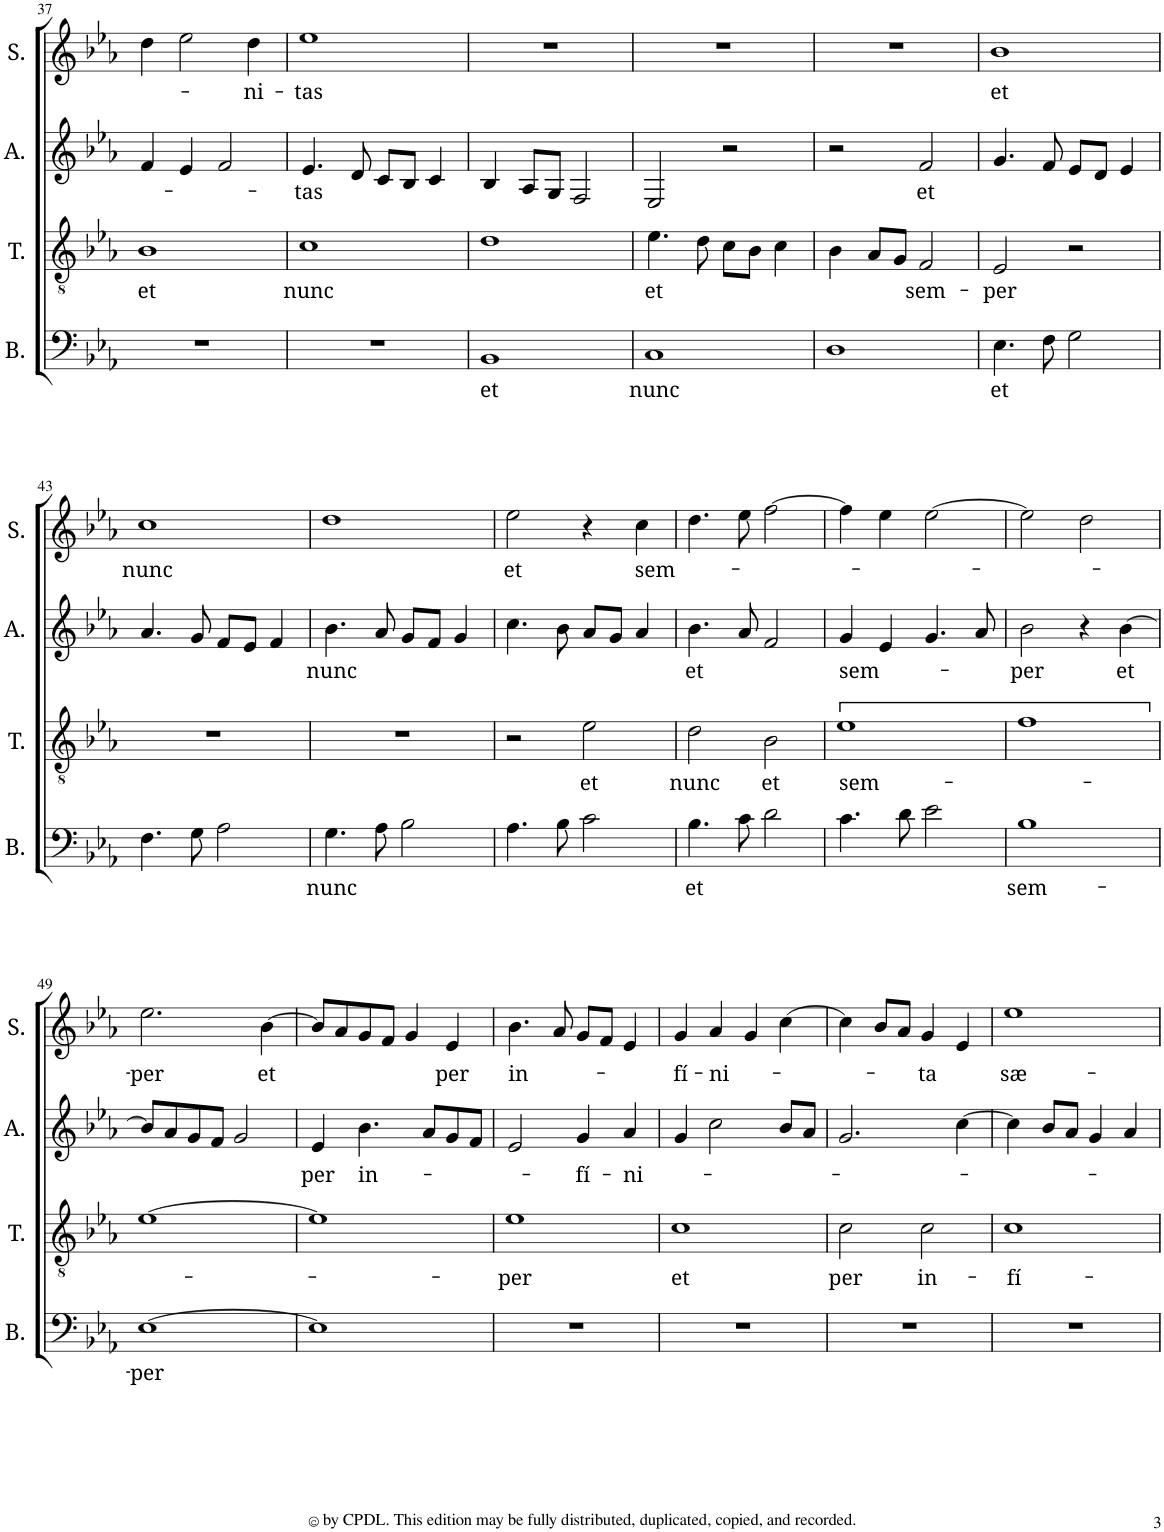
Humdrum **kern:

**kern	**text	**kern	**text	**kern	**text	**kern	**text
*part4	*part4	*part3	*part3	*part2	*part2	*part1	*part1
*staff4	*staff4	*staff3	*staff3	*staff2	*staff2	*staff1	*staff1
*I"Bass	*	*I"Tenor	*	*I"Alto	*	*I"Soprano	*
*I'B.	*	*I'T.	*	*I'A.	*	*I'S.	*
!!LO:PB:g=z
*clefF4	*	*clefGv2	*	*clefG2	*	*clefG2	*
*k[b-e-a-]	*	*k[b-e-a-]	*	*k[b-e-a-]	*	*k[b-e-a-]	*
*M2/2	*	*M2/2	*	*M2/2	*	*M2/2	*
*met(c|)	*	*met(c|)	*	*met(c|)	*	*met(c|)	*
=37	=37	=37	=37	=37	=37	=37	=37
!	!	!	!LO:LY:b	!	!	!	!
1r	.	1B-	et	4f/	.	4dd\	.
.	.	.	.	4e-/	.	2ee-\	.
.	.	.	.	2f/	.	.	.
!	!	!	!	!	!	!	!LO:LY:b
.	.	.	.	.	.	4dd\	-ni-
=38	=38	=38	=38	=38	=38	=38	=38
!	!	!	!LO:LY:b	!	!LO:LY:b	!	!LO:LY:b
1r	.	1c	nunc	4.e-/	-tas	1ee-	-tas
.	.	.	.	8d/	.	.	.
.	.	.	.	8c/L	.	.	.
.	.	.	.	8B-/J	.	.	.
.	.	.	.	4c/	.	.	.
=39	=39	=39	=39	=39	=39	=39	=39
!	!LO:LY:b	!	!	!	!	!	!
1BB-	et	1d	.	4B-/	.	1r	.
.	.	.	.	8A-/L	.	.	.
.	.	.	.	8G/J	.	.	.
.	.	.	.	2F/	.	.	.
=40	=40	=40	=40	=40	=40	=40	=40
!	!LO:LY:b	!	!LO:LY:b	!	!	!	!
1C	nunc	4.e-\	et	2E-/	.	1r	.
.	.	8d\	.	.	.	.	.
.	.	8c\L	.	2r	.	.	.
.	.	8B-\J	.	.	.	.	.
.	.	4c\	.	.	.	.	.
=41	=41	=41	=41	=41	=41	=41	=41
1D	.	4B-\	.	2r	.	1r	.
.	.	8A-/L	.	.	.	.	.
.	.	8G/J	.	.	.	.	.
!	!	!	!LO:LY:b	!	!LO:LY:b	!	!
.	.	2F/	sem-	2f/	et	.	.
=42	=42	=42	=42	=42	=42	=42	=42
!	!LO:LY:b	!	!LO:LY:b	!	!	!	!LO:LY:b
4.E-\	et	2E-/	-per	4.g/	.	1b-	et
8F\	.	.	.	8f/	.	.	.
2G\	.	2r	.	8e-/L	.	.	.
.	.	.	.	8d/J	.	.	.
.	.	.	.	4e-/	.	.	.
!!LO:LB:g=z
=43	=43	=43	=43	=43	=43	=43	=43
!	!	!	!	!	!	!	!LO:LY:b
4.F\	.	1r	.	4.a-/	.	1cc	nunc
8G\	.	.	.	8g/	.	.	.
2A-\	.	.	.	8f/L	.	.	.
.	.	.	.	8e-/J	.	.	.
.	.	.	.	4f/	.	.	.
=44	=44	=44	=44	=44	=44	=44	=44
!	!LO:LY:b	!	!	!	!LO:LY:b	!	!
4.G\	nunc	1r	.	4.b-\	nunc	1dd	.
8A-\	.	.	.	8a-/	.	.	.
2B-\	.	.	.	8g/L	.	.	.
.	.	.	.	8f/J	.	.	.
.	.	.	.	4g/	.	.	.
=45	=45	=45	=45	=45	=45	=45	=45
!	!	!	!	!	!	!	!LO:LY:b
4.A-\	.	2r	.	4.cc\	.	2ee-\	et
8B-\	.	.	.	8b-\	.	.	.
!	!	!	!LO:LY:b	!	!	!	!
2c\	.	2e-\	et	8a-/L	.	4r	.
.	.	.	.	8g/J	.	.	.
!	!	!	!	!	!	!	!LO:LY:b
.	.	.	.	4a-/	.	4cc\	sem-
=46	=46	=46	=46	=46	=46	=46	=46
!	!LO:LY:b	!	!LO:LY:b	!	!LO:LY:b	!	!
4.B-\	et	2d\	nunc	4.b-\	et	4.dd\	.
8c\	.	.	.	8a-/	.	8ee-\	.
!	!	!	!LO:LY:b	!	!	!	!
2d\	.	2B-\	et	2f/	.	[2ff\	.
=47	=47	=47	=47	=47	=47	=47	=47
!	!	!	!LO:LY:b	!	!LO:LY:b	!	!
4.c\	.	1e-	sem-	4g/	sem-	4ff\]	.
.	.	.	.	4e-/	.	4ee-\	.
8d\	.	.	.	.	.	.	.
2e-\	.	.	.	4.g/	.	[2ee-\	.
.	.	.	.	8a-/	.	.	.
=48	=48	=48	=48	=48	=48	=48	=48
!	!LO:LY:b	!	!	!	!LO:LY:b	!	!
1B-	sem-	1f	.	2b-\	-per	2ee-\]	.
.	.	.	.	4r	.	2dd\	.
!	!	!	!	!	!LO:LY:b	!	!
.	.	.	.	[4b-\	et	.	.
!!LO:LB:g=z
=49	=49	=49	=49	=49	=49	=49	=49
!	!LO:LY:b	!	!	!	!	!	!LO:LY:b
[1E-	-per	[1e-	.	8b-/L]	.	2.ee-\	-per
.	.	.	.	8a-/	.	.	.
.	.	.	.	8g/	.	.	.
.	.	.	.	8f/J	.	.	.
.	.	.	.	2g/	.	.	.
!	!	!	!	!	!	!	!LO:LY:b
.	.	.	.	.	.	[4b-\	et
=50	=50	=50	=50	=50	=50	=50	=50
!	!	!	!	!	!LO:LY:b	!	!
1E-]	.	1e-]	.	4e-/	per	8b-/L]	.
.	.	.	.	.	.	8a-/	.
!	!	!	!	!	!LO:LY:b	!	!
.	.	.	.	4.b-\	in-	8g/	.
.	.	.	.	.	.	8f/J	.
.	.	.	.	.	.	4g/	.
.	.	.	.	8a-/L	.	.	.
!	!	!	!	!	!	!	!LO:LY:b
.	.	.	.	8g/	.	4e-/	per
.	.	.	.	8f/J	.	.	.
=51	=51	=51	=51	=51	=51	=51	=51
!	!	!	!LO:LY:b	!	!	!	!LO:LY:b
1r	.	1e-	-per	2e-/	.	4.b-\	in-
.	.	.	.	.	.	8a-/	.
!	!	!	!	!	!LO:LY:b	!	!
.	.	.	.	4g/	-fí-	8g/L	.
.	.	.	.	.	.	8f/J	.
!	!	!	!	!	!LO:LY:b	!	!
.	.	.	.	4a-/	-ni-	4e-/	.
=52	=52	=52	=52	=52	=52	=52	=52
!	!	!	!LO:LY:b	!	!	!	!LO:LY:b
1r	.	1c	et	4g/	.	4g/	-fí-
!	!	!	!	!	!	!	!LO:LY:b
.	.	.	.	2cc\	.	4a-/	-ni-
.	.	.	.	.	.	4g/	.
.	.	.	.	8b-/L	.	[4cc\	.
.	.	.	.	8a-/J	.	.	.
=53	=53	=53	=53	=53	=53	=53	=53
!	!	!	!LO:LY:b	!	!	!	!
1r	.	2c\	per	2.g/	.	4cc\]	.
.	.	.	.	.	.	8b-/L	.
.	.	.	.	.	.	8a-/J	.
!	!	!	!LO:LY:b	!	!	!	!LO:LY:b
.	.	2c\	in-	.	.	4g/	-ta
.	.	.	.	[4cc\	.	4e-/	.
=54	=54	=54	=54	=54	=54	=54	=54
!	!	!	!LO:LY:b	!	!	!	!LO:LY:b
1r	.	1c	-fí-	4cc\]	.	1ee-	sæ-
.	.	.	.	8b-/L	.	.	.
.	.	.	.	8a-/J	.	.	.
.	.	.	.	4g/	.	.	.
.	.	.	.	4a-/	.	.	.
=	=	=	=	=	=	=	=
*-	*-	*-	*-	*-	*-	*-	*-
